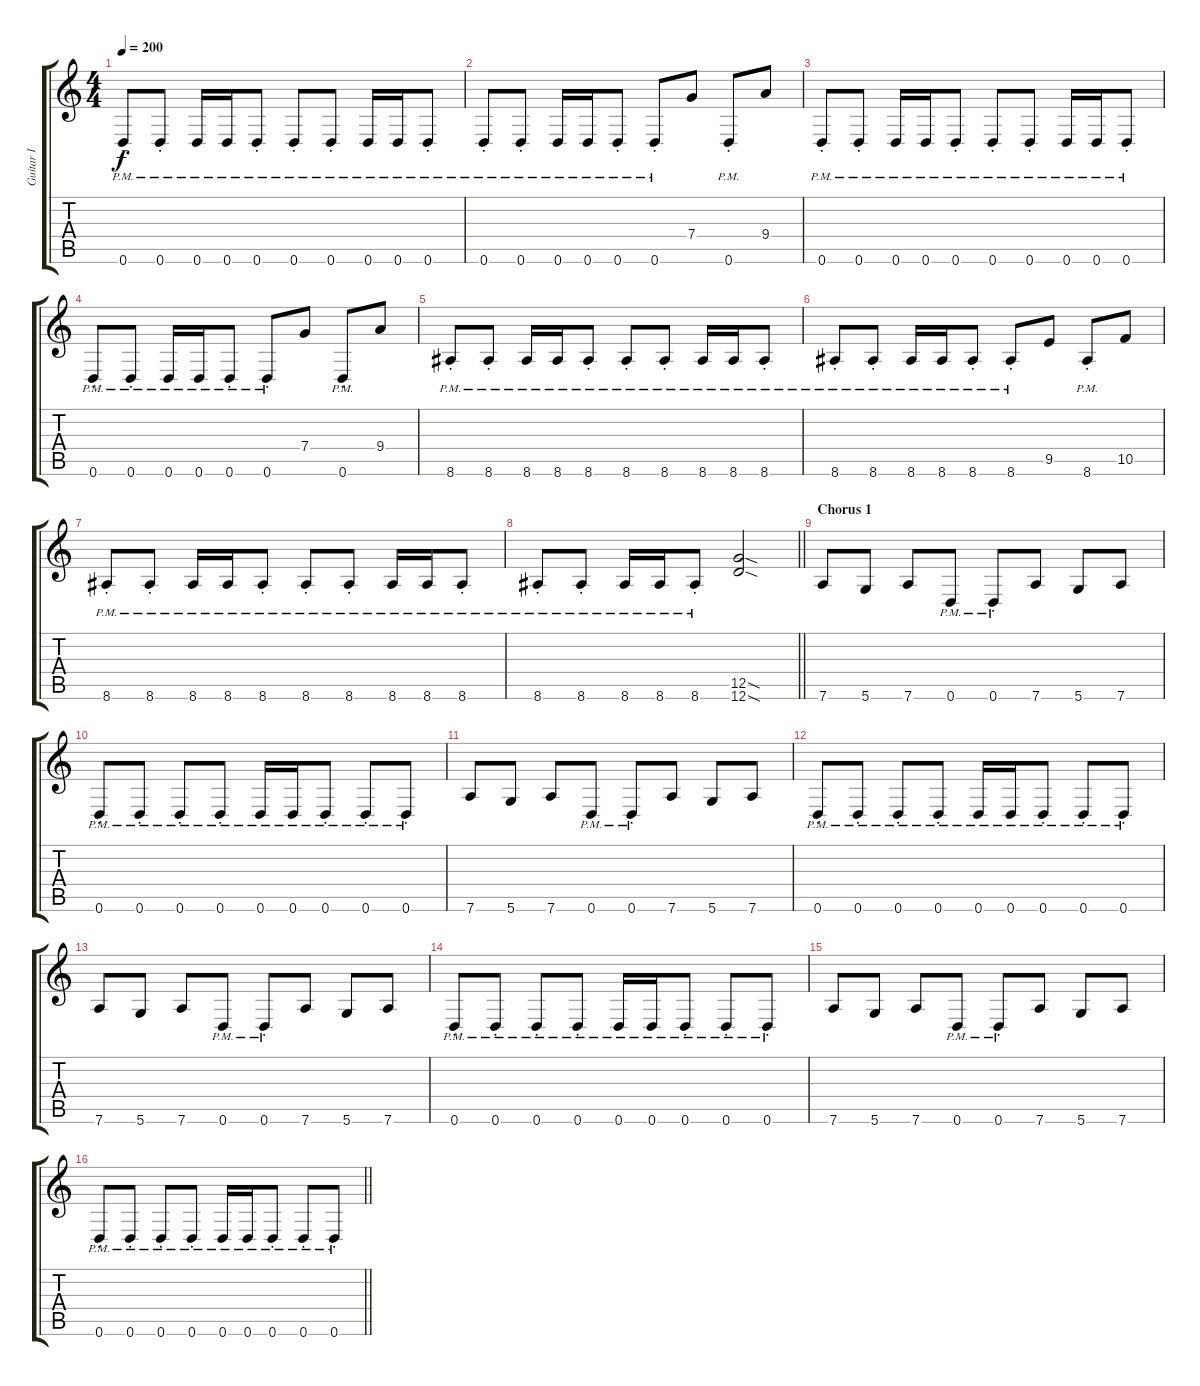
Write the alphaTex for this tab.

\track ("Guitar I" "Guitar I") {instrument distortionguitar}
\staff {score tabs}
\tuning (D4 A3 F3 C3 G2 D2) {hide}
\ts (4 4)
\tempo 200
\clef g2
\ks c
0.6{pm st}.8{dy f} 0.6{pm st}.8 0.6{pm}.16 0.6{pm}.16 0.6{pm st}.8 0.6{pm st}.8 0.6{pm st}.8 0.6{pm}.16 0.6{pm}.16 0.6{pm st}.8 |
0.6{pm st}.8 0.6{pm st}.8 0.6{pm}.16 0.6{pm}.16 0.6{pm st}.8 0.6{pm st}.8 7.4.8 0.6{pm st}.8 9.4.8 |
0.6{pm st}.8 0.6{pm st}.8 0.6{pm}.16 0.6{pm}.16 0.6{pm st}.8 0.6{pm st}.8 0.6{pm st}.8 0.6{pm}.16 0.6{pm}.16 0.6{pm st}.8 |
0.6{pm st}.8 0.6{pm st}.8 0.6{pm}.16 0.6{pm}.16 0.6{pm st}.8 0.6{pm st}.8 7.4.8 0.6{pm st}.8 9.4.8 |
8.6{pm st}.8 8.6{pm st}.8 8.6{pm}.16 8.6{pm}.16 8.6{pm st}.8 8.6{pm st}.8 8.6{pm st}.8 8.6{pm}.16 8.6{pm}.16 8.6{pm st}.8 |
8.6{pm st}.8 8.6{pm st}.8 8.6{pm}.16 8.6{pm}.16 8.6{pm st}.8 8.6{pm st}.8 9.5.8 8.6{pm st}.8 10.5.8 |
8.6{pm st}.8 8.6{pm st}.8 8.6{pm}.16 8.6{pm}.16 8.6{pm st}.8 8.6{pm st}.8 8.6{pm st}.8 8.6{pm}.16 8.6{pm}.16 8.6{pm st}.8 |
\barLineRight lightlight
8.6{pm st}.8 8.6{pm st}.8 8.6{pm}.16 8.6{pm}.16 8.6{pm st}.8 (12.5{sod} 12.6{sod}).2 |
\section ("" "Chorus 1")
7.6.8{balance 13} 5.6.8 7.6.8 0.6{pm}.8 0.6{pm st}.8 7.6.8 5.6.8 7.6.8 |
0.6{pm st}.8 0.6{pm st}.8 0.6{pm st}.8 0.6{pm st}.8 0.6{pm}.16 0.6{pm}.16 0.6{pm st}.8 0.6{pm st}.8 0.6{pm st}.8 |
7.6.8 5.6.8 7.6.8 0.6{pm}.8 0.6{pm st}.8 7.6.8 5.6.8 7.6.8 |
0.6{pm st}.8 0.6{pm st}.8 0.6{pm st}.8 0.6{pm st}.8 0.6{pm}.16 0.6{pm}.16 0.6{pm st}.8 0.6{pm st}.8 0.6{pm st}.8 |
7.6.8 5.6.8 7.6.8 0.6{pm}.8 0.6{pm st}.8 7.6.8 5.6.8 7.6.8 |
0.6{pm st}.8 0.6{pm st}.8 0.6{pm st}.8 0.6{pm st}.8 0.6{pm}.16 0.6{pm}.16 0.6{pm st}.8 0.6{pm st}.8 0.6{pm st}.8 |
7.6.8 5.6.8 7.6.8 0.6{pm}.8 0.6{pm st}.8 7.6.8 5.6.8 7.6.8 |
\barLineRight lightlight
0.6{pm st}.8 0.6{pm st}.8 0.6{pm st}.8 0.6{pm st}.8 0.6{pm}.16 0.6{pm}.16 0.6{pm st}.8 0.6{pm st}.8 0.6{pm st}.8
